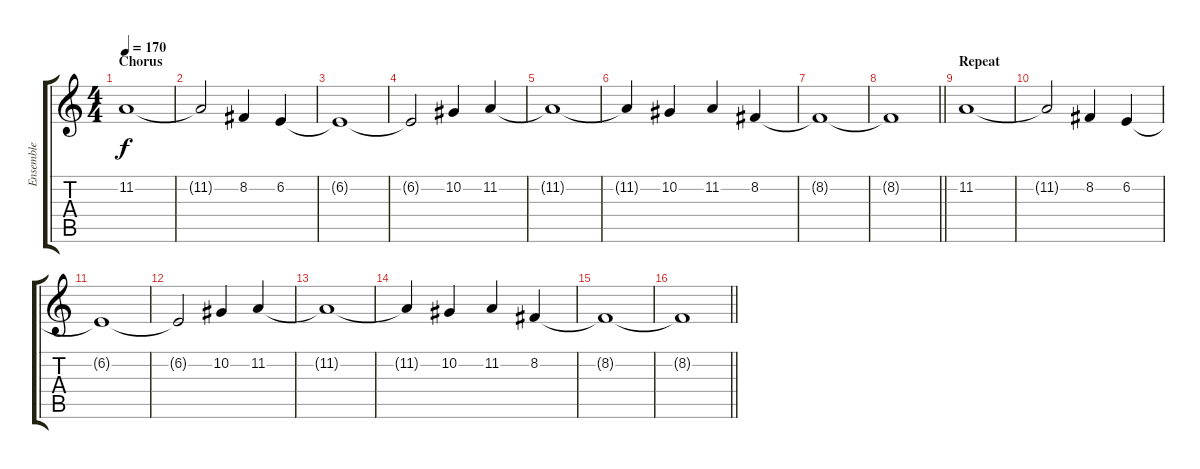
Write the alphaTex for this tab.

\track ("Ensemble" "Ensemble") {instrument stringensemble1}
\staff {score tabs}
\tuning (Eb4 Bb3 Gb3 Db3 Ab2 Db2) {hide}
\ts (4 4)
\section ("" "Chorus")
\tempo 170
\clef g2
\ks c
11.2.1{dy f} |
11.2{t}.2 8.2.4 6.2.4 |
6.2{t}.1 |
6.2{t}.2 10.2.4 11.2.4 |
11.2{t}.1 |
11.2{t}.4 10.2.4 11.2.4 8.2.4 |
8.2{t}.1 |
\barLineRight lightlight
8.2{t}.1 |
\section ("" "Repeat")
11.2.1 |
11.2{t}.2 8.2.4 6.2.4 |
6.2{t}.1 |
6.2{t}.2 10.2.4 11.2.4 |
11.2{t}.1 |
11.2{t}.4 10.2.4 11.2.4 8.2.4 |
8.2{t}.1 |
\barLineRight lightlight
8.2{t}.1
